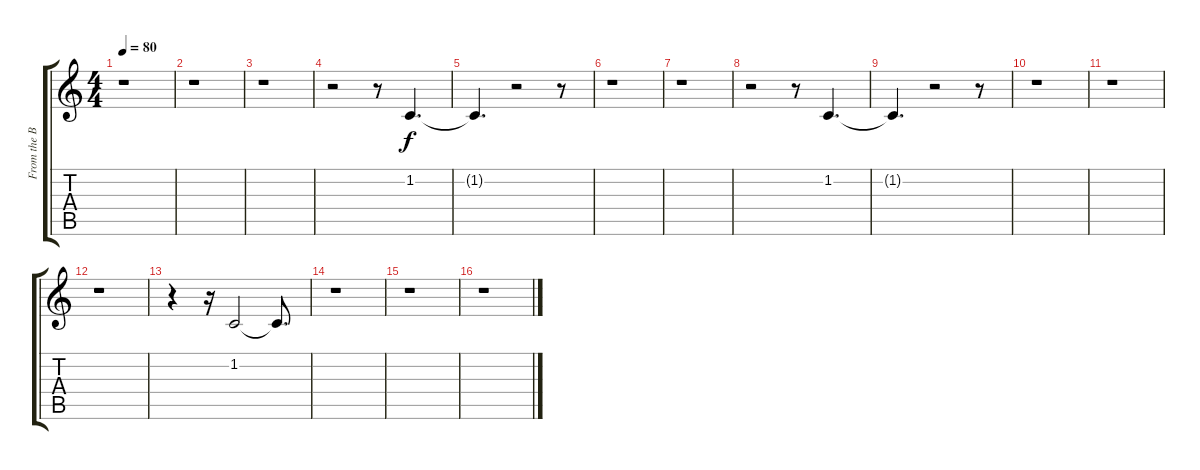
\track ("From the Black & Blue Album" "From the B") {instrument reversecymbal}
\staff {score tabs}
\tuning (E4 B3 G3 D3 A2 E2) {hide}
\ts (4 4)
\tempo 80
\clef g2
\ks c
r.1{dy f} |
r.1 |
r.1 |
r.2 r.8 1.2.4{d} |
1.2{t}.4{d} r.2 r.8 |
r.1 |
r.1 |
r.2 r.8 1.2.4{d} |
1.2{t}.4{d} r.2 r.8 |
r.1 |
r.1 |
r.1 |
r.4 r.16 1.2.2 1.2{t}.8{d} |
r.1 |
r.1 |
r.1
